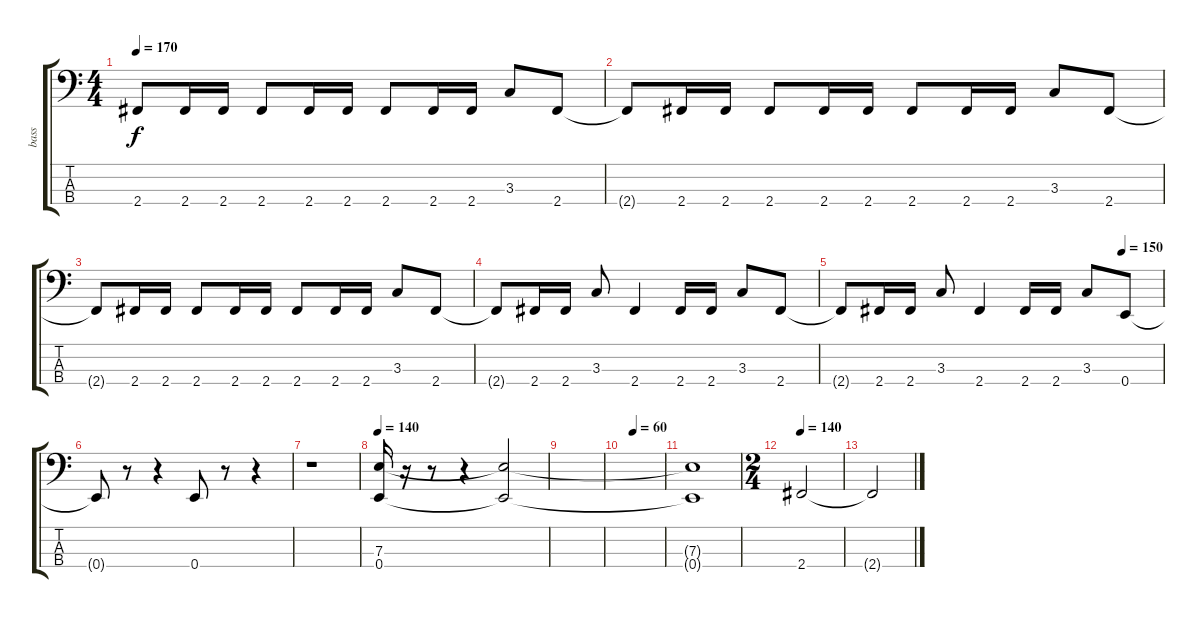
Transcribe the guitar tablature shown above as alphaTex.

\track ("bass" "bass") {instrument electricbasspick}
\staff {score tabs}
\tuning (G2 D2 A1 E1) {hide}
\ts (4 4)
\tempo 170
\clef f4
\ks c
2.4.8{dy f} 2.4.16 2.4.16 2.4.8 2.4.16 2.4.16 2.4.8 2.4.16 2.4.16 3.3.8 2.4.8 |
2.4{t}.8 2.4.16 2.4.16 2.4.8 2.4.16 2.4.16 2.4.8 2.4.16 2.4.16 3.3.8 2.4.8 |
2.4{t}.8 2.4.16 2.4.16 2.4.8 2.4.16 2.4.16 2.4.8 2.4.16 2.4.16 3.3.8 2.4.8 |
2.4{t}.8 2.4.16 2.4.16 3.3.8 2.4.4 2.4.16 2.4.16 3.3.8 2.4.8 |
\tempo (150 0.875)
2.4{t}.8 2.4.16 2.4.16 3.3.8 2.4.4 2.4.16 2.4.16 3.3.8 0.4.8 |
0.4{t}.8 r.8 r.4 0.4.8 r.8 r.4 |
r.1 |
\tempo 140
(7.3 0.4).16 r.16 r.8 r.4 (7.3{t} 0.4{t}).2 |
|
\tempo (60 0.25)
|
(7.3{t} 0.4{t}).1 |
\ts (2 4)
\tempo 140
2.4.2 |
2.4{t}.2
